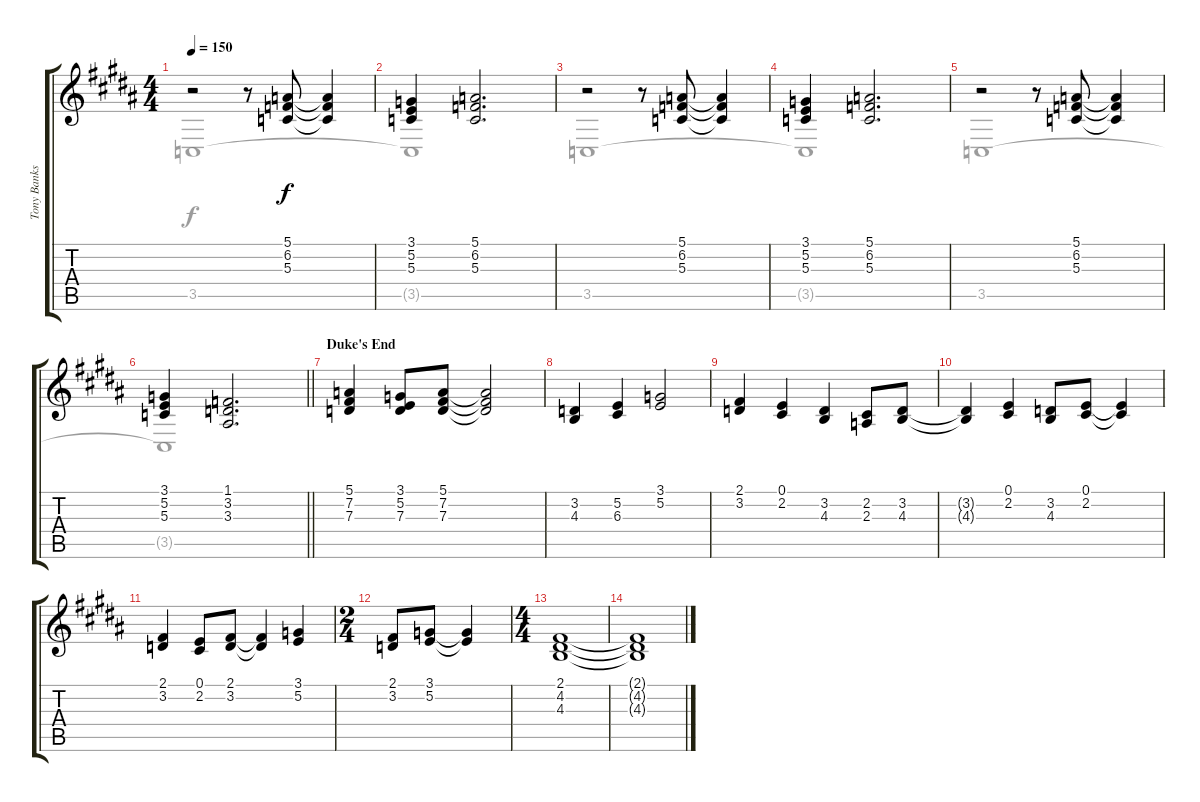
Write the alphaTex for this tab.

\track ("Tony Banks [Left Hand]" "Tony Banks") {instrument acousticgrandpiano}
\staff {score tabs}
\tuning (E4 B3 G3 D3 A2 E2) {hide}
\voice
\ts (4 4)
\tempo 150
\clef g2
\ks b
r.2{dy f} r.8 (5.1 6.2 5.3).8 (5.1{t} 6.2{t} 5.3{t}).4 |
(3.1 5.2 5.3).4 (5.1 6.2 5.3).2{d} |
r.2 r.8 (5.1 6.2 5.3).8 (5.1{t} 6.2{t} 5.3{t}).4 |
(3.1 5.2 5.3).4 (5.1 6.2 5.3).2{d} |
r.2 r.8 (5.1 6.2 5.3).8 (5.1{t} 6.2{t} 5.3{t}).4 |
\barLineRight lightlight
(3.1 5.2 5.3).4 (1.1 3.2 3.3).2{d} |
\section ("" "Duke's End")
(5.1 7.2 7.3).4 (3.1 5.2 7.3).8 (5.1 7.2 7.3).8 (5.1{t} 7.2{t} 7.3{t}).2 |
(3.2 4.3).4 (5.2 6.3).4 (3.1 5.2).2 |
(2.1 3.2).4 (0.1 2.2).4 (3.2 4.3).4 (2.2 2.3).8 (3.2 4.3).8 |
(3.2{t} 4.3{t}).4 (0.1 2.2).4 (3.2 4.3).8 (0.1 2.2).8 (0.1{t} 2.2{t}).4 |
(2.1 3.2).4 (0.1 2.2).8 (2.1 3.2).8 (2.1{t} 3.2{t}).4 (3.1 5.2).4 |
\ts (2 4)
(2.1 3.2).8 (3.1 5.2).8 (3.1{t} 5.2{t}).4 |
\ts (4 4)
(2.1 4.2 4.3).1 |
(2.1{t} 4.2{t} 4.3{t}).1 |
|
\voice
\clef g2
\ottava regular
\simile none
\ks b
3.5.1{dy f} |
3.5{t}.1 |
3.5.1 |
3.5{t}.1 |
3.5.1 |
\barLineRight lightlight
3.5{t}.1 |
|
|
|
|
|
|
|
|
|
